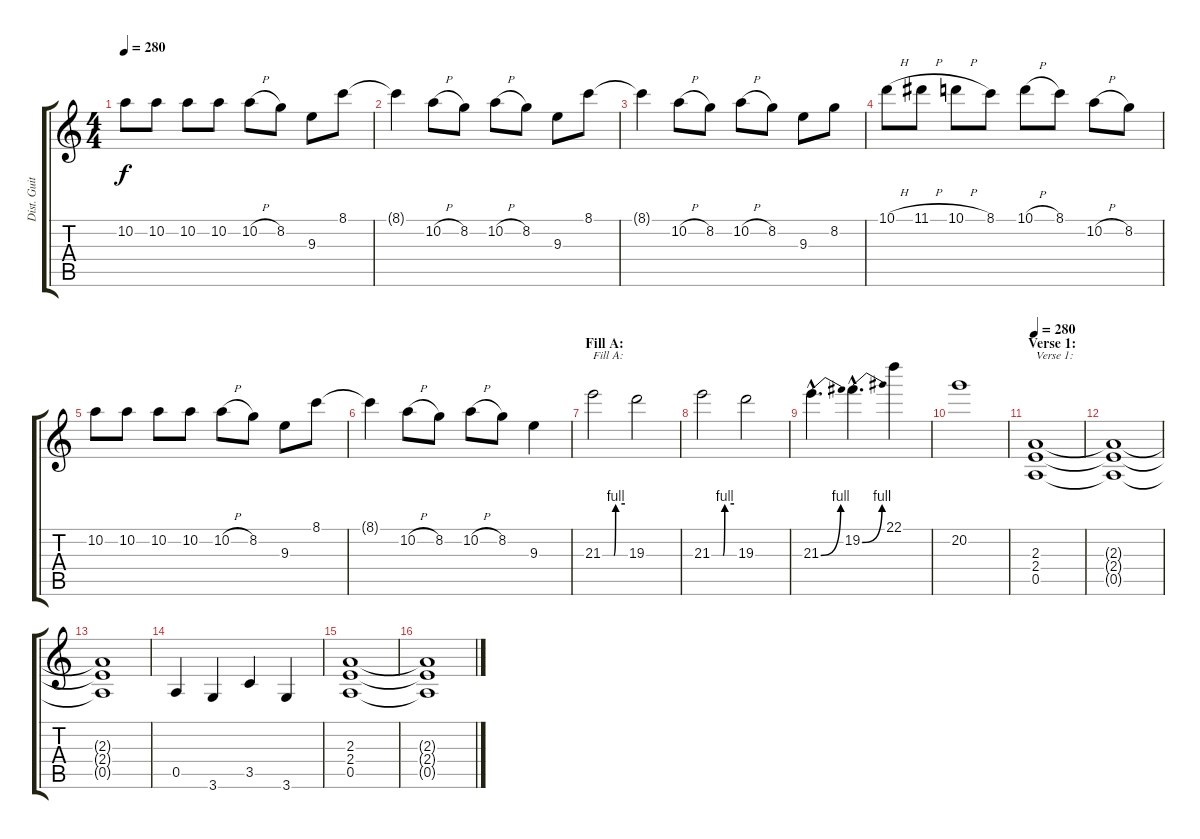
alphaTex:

\track ("Dist. Guitar 1" "Dist. Guit") {instrument overdrivenguitar}
\staff {score tabs}
\tuning (E4 B3 G3 D3 A2 E2) {hide}
\ts (4 4)
\tempo 280
\clef g2
\ks c
10.2.8{dy f} 10.2.8 10.2.8 10.2.8 10.2{h}.8 8.2.8 9.3.8 8.1.8 |
8.1{t}.4 10.2{h}.8 8.2.8 10.2{h}.8 8.2.8 9.3.8 8.1.8 |
8.1{t}.4 10.2{h}.8 8.2.8 10.2{h}.8 8.2.8 9.3.8 8.2.8 |
10.1{h}.8 11.1{h}.8 10.1{h}.8 8.1.8 10.1{h}.8 8.1.8 10.2{h}.8 8.2.8 |
10.2.8 10.2.8 10.2.8 10.2.8 10.2{h}.8 8.2.8 9.3.8 8.1.8 |
8.1{t}.4 10.2{h}.8 8.2.8 10.2{h}.8 8.2.8 9.3.4 |
\section ("" "Fill A:")
21.3{be (custom 0 0 30 0 35 4 60 4)}.2{txt "Fill A:"} 19.3.2 |
21.3{be (custom 0 0 30 0 35 4 60 4)}.2 19.3.2 |
21.3{be (bend 0 0 60 4) hac}.4{d} 19.2{be (bend 0 0 60 4) hac}.4{d} 22.1.4 |
20.2.1 |
\section ("" "Verse 1:")
\tempo 280
(2.3 2.4 0.5).1{txt "Verse 1:"} |
(2.3{t} 2.4{t} 0.5{t}).1 |
(2.3{t} 2.4{t} 0.5{t}).1 |
0.5.4 3.6.4 3.5.4 3.6.4 |
(2.3 2.4 0.5).1 |
(2.3{t} 2.4{t} 0.5{t}).1
